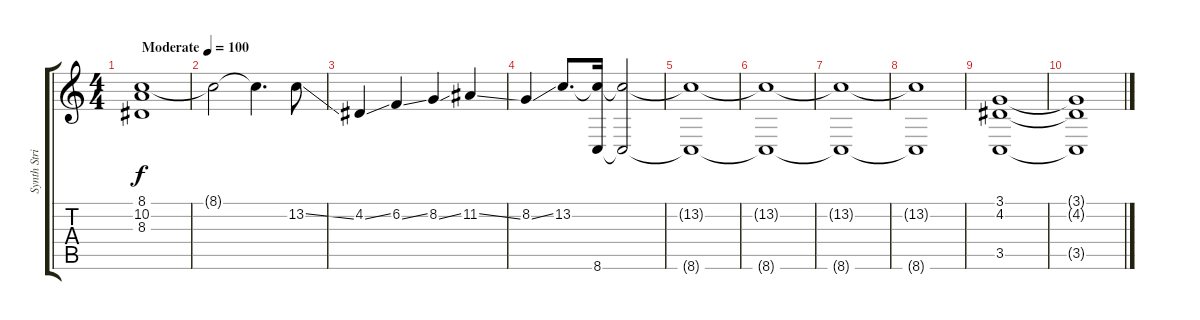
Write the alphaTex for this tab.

\track ("Synth Strings" "Synth Stri") {instrument synthstrings1}
\staff {score tabs}
\tuning (E4 B3 G3 D3 A2 E2) {hide}
\ts (4 4)
\tempo (100 "Moderate")
\clef g2
\ks c
(8.1 10.2 8.3).1{dy f instrument synthstrings1} |
8.1{t}.2 8.1{t}.4{d} 13.2{ss}.8 |
4.2{ss}.4 6.2{ss}.4 8.2{ss}.4 11.2{ss}.4 |
8.2{ss}.4 13.2.8{d} (13.2{t} 8.6).16 (13.2{t} 8.6{t}).2 |
(13.2{t} 8.6{t}).1 |
(13.2{t} 8.6{t}).1 |
(13.2{t} 8.6{t}).1 |
(13.2{t} 8.6{t}).1 |
(3.1 4.2 3.5).1 |
(3.1{t} 4.2{t} 3.5{t}).1
